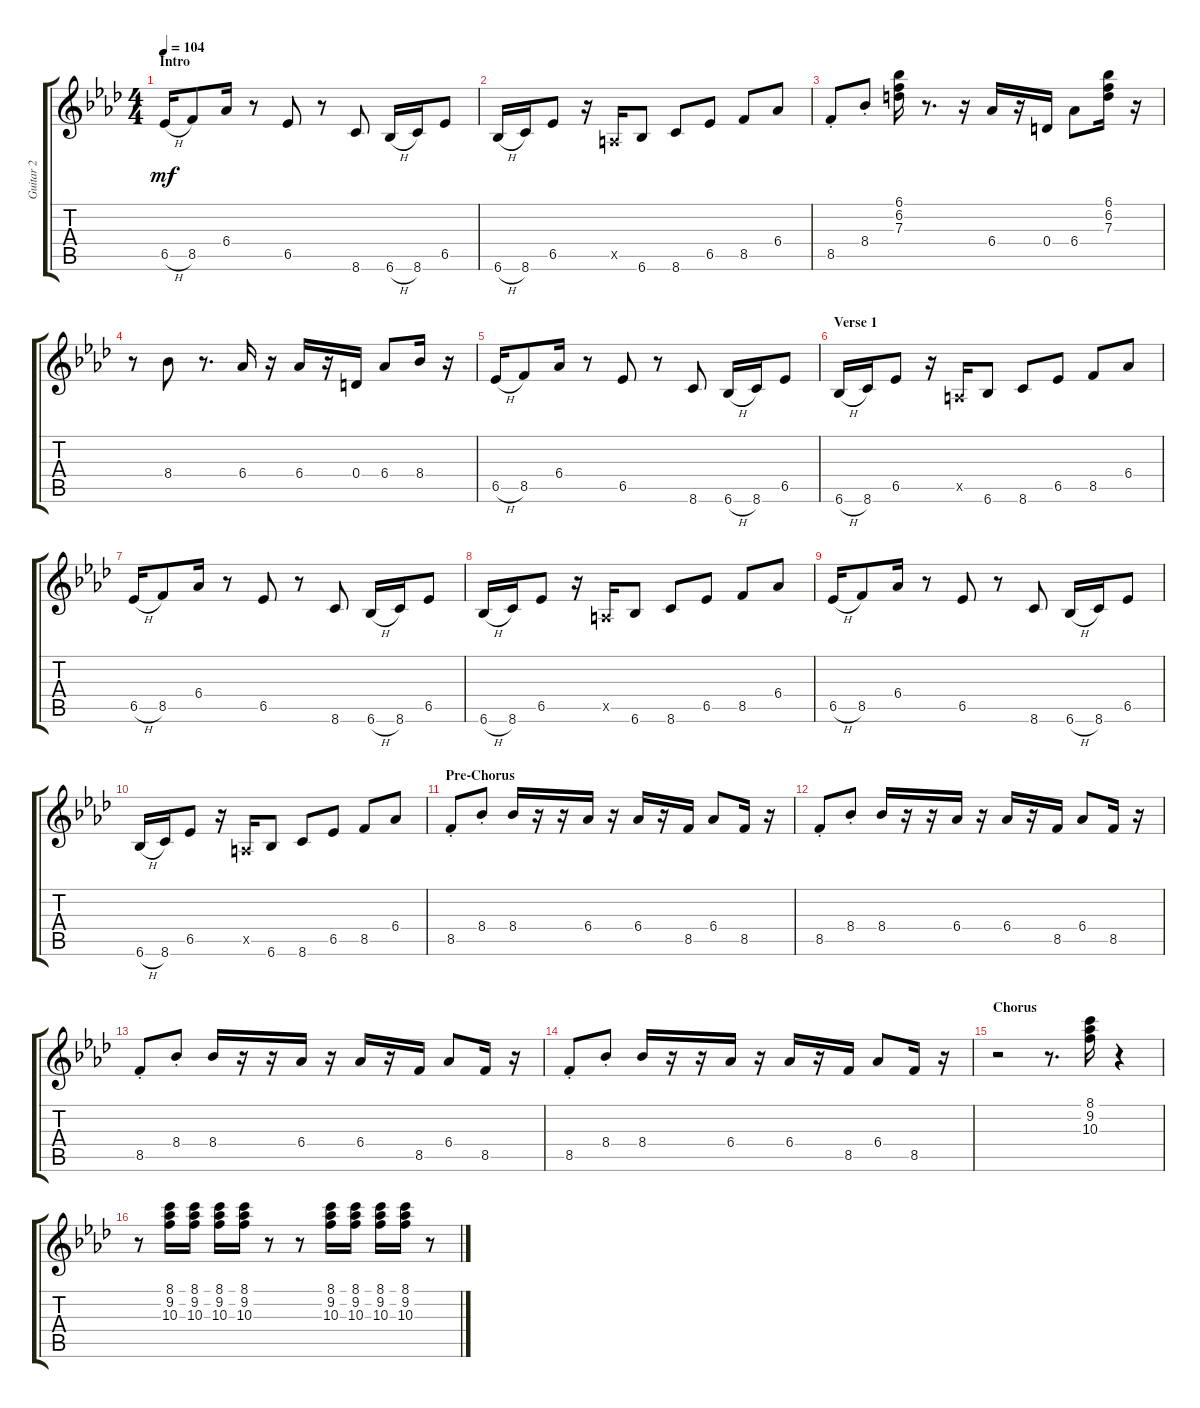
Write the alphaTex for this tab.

\track ("Guitar 2" "Guitar 2") {instrument electricguitarjazz}
\staff {score tabs}
\tuning (E4 B3 G3 D3 A2 E2) {hide}
\ts (4 4)
\section ("" "Intro")
\tempo 104
\clef g2
\ks ab
6.5{h}.16{dy mf instrument electricguitarjazz} 8.5.8 6.4.16 r.8 6.5.8 r.8 8.6.8 6.6{h}.16 8.6.16 6.5.8 |
6.6{h}.16 8.6.16 6.5.8 r.16 0.5{x}.16 6.6.8 8.6.8 6.5.8 8.5.8 6.4.8 |
8.5{st}.8 8.4{st}.8 (6.1 6.2 7.3).16 r.8{d} r.16 6.4.16 r.16 0.4.16 6.4.8 (6.1 6.2 7.3).16 r.16 |
r.8 8.4.8 r.8{d} 6.4.16 r.16 6.4.16 r.16 0.4.16 6.4.8 8.4.16 r.16 |
6.5{h}.16 8.5.8 6.4.16 r.8 6.5.8 r.8 8.6.8 6.6{h}.16 8.6.16 6.5.8 |
\section ("" "Verse 1")
6.6{h}.16 8.6.16 6.5.8 r.16 0.5{x}.16 6.6.8 8.6.8 6.5.8 8.5.8 6.4.8 |
6.5{h}.16 8.5.8 6.4.16 r.8 6.5.8 r.8 8.6.8 6.6{h}.16 8.6.16 6.5.8 |
6.6{h}.16 8.6.16 6.5.8 r.16 0.5{x}.16 6.6.8 8.6.8 6.5.8 8.5.8 6.4.8 |
6.5{h}.16 8.5.8 6.4.16 r.8 6.5.8 r.8 8.6.8 6.6{h}.16 8.6.16 6.5.8 |
6.6{h}.16 8.6.16 6.5.8 r.16 0.5{x}.16 6.6.8 8.6.8 6.5.8 8.5.8 6.4.8 |
\section ("" "Pre-Chorus")
8.5{st}.8 8.4{st}.8 8.4.16 r.16 r.16 6.4.16 r.16 6.4.16 r.16 8.5.16 6.4.8 8.5.16 r.16 |
8.5{st}.8 8.4{st}.8 8.4.16 r.16 r.16 6.4.16 r.16 6.4.16 r.16 8.5.16 6.4.8 8.5.16 r.16 |
8.5{st}.8 8.4{st}.8 8.4.16 r.16 r.16 6.4.16 r.16 6.4.16 r.16 8.5.16 6.4.8 8.5.16 r.16 |
8.5{st}.8 8.4{st}.8 8.4.16 r.16 r.16 6.4.16 r.16 6.4.16 r.16 8.5.16 6.4.8 8.5.16 r.16 |
\section ("" "Chorus")
r.2 r.8{d} (8.1 9.2 10.3).16 r.4 |
r.8 (8.1 9.2 10.3).16 (8.1 9.2 10.3).16 (8.1 9.2 10.3).16 (8.1 9.2 10.3).16 r.8 r.8 (8.1 9.2 10.3).16 (8.1 9.2 10.3).16 (8.1 9.2 10.3).16 (8.1 9.2 10.3).16 r.8
